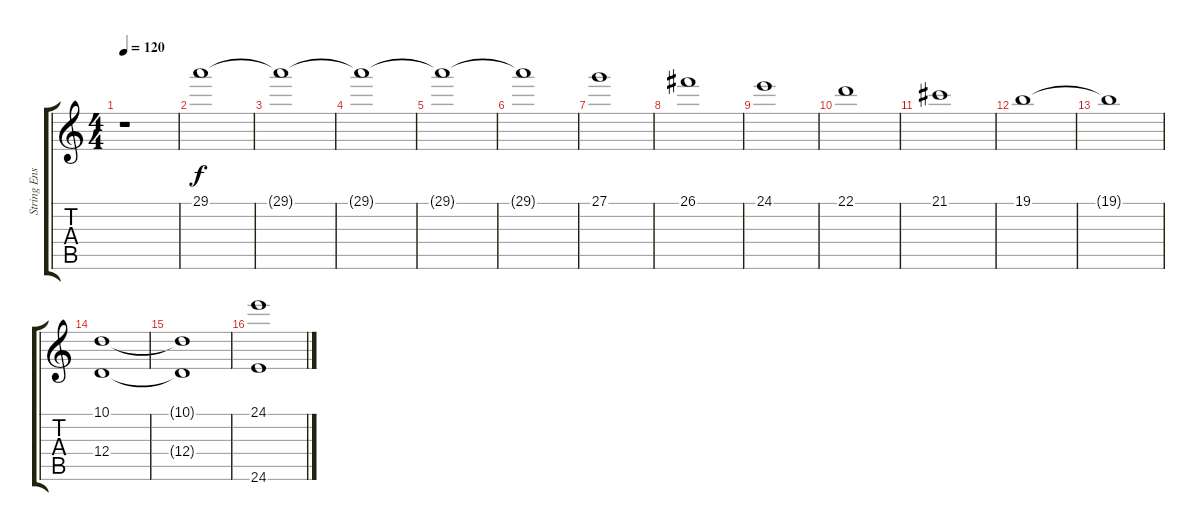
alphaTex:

\track ("String Ensemble" "String Ens") {instrument stringensemble2}
\staff {score tabs}
\tuning (E4 B3 G3 D3 A2 E2) {hide}
\ts (4 4)
\tempo 120
\clef g2
\ks c
r.1{dy f} |
29.1.1{volume 2} |
29.1{t}.1 |
29.1{t}.1 |
29.1{t}.1 |
29.1{t}.1 |
27.1.1{volume 7} |
26.1.1 |
24.1.1 |
22.1.1 |
21.1.1 |
19.1.1 |
19.1{t}.1 |
(10.1 12.4).1 |
(10.1{t} 12.4{t}).1 |
(24.1 24.6).1
